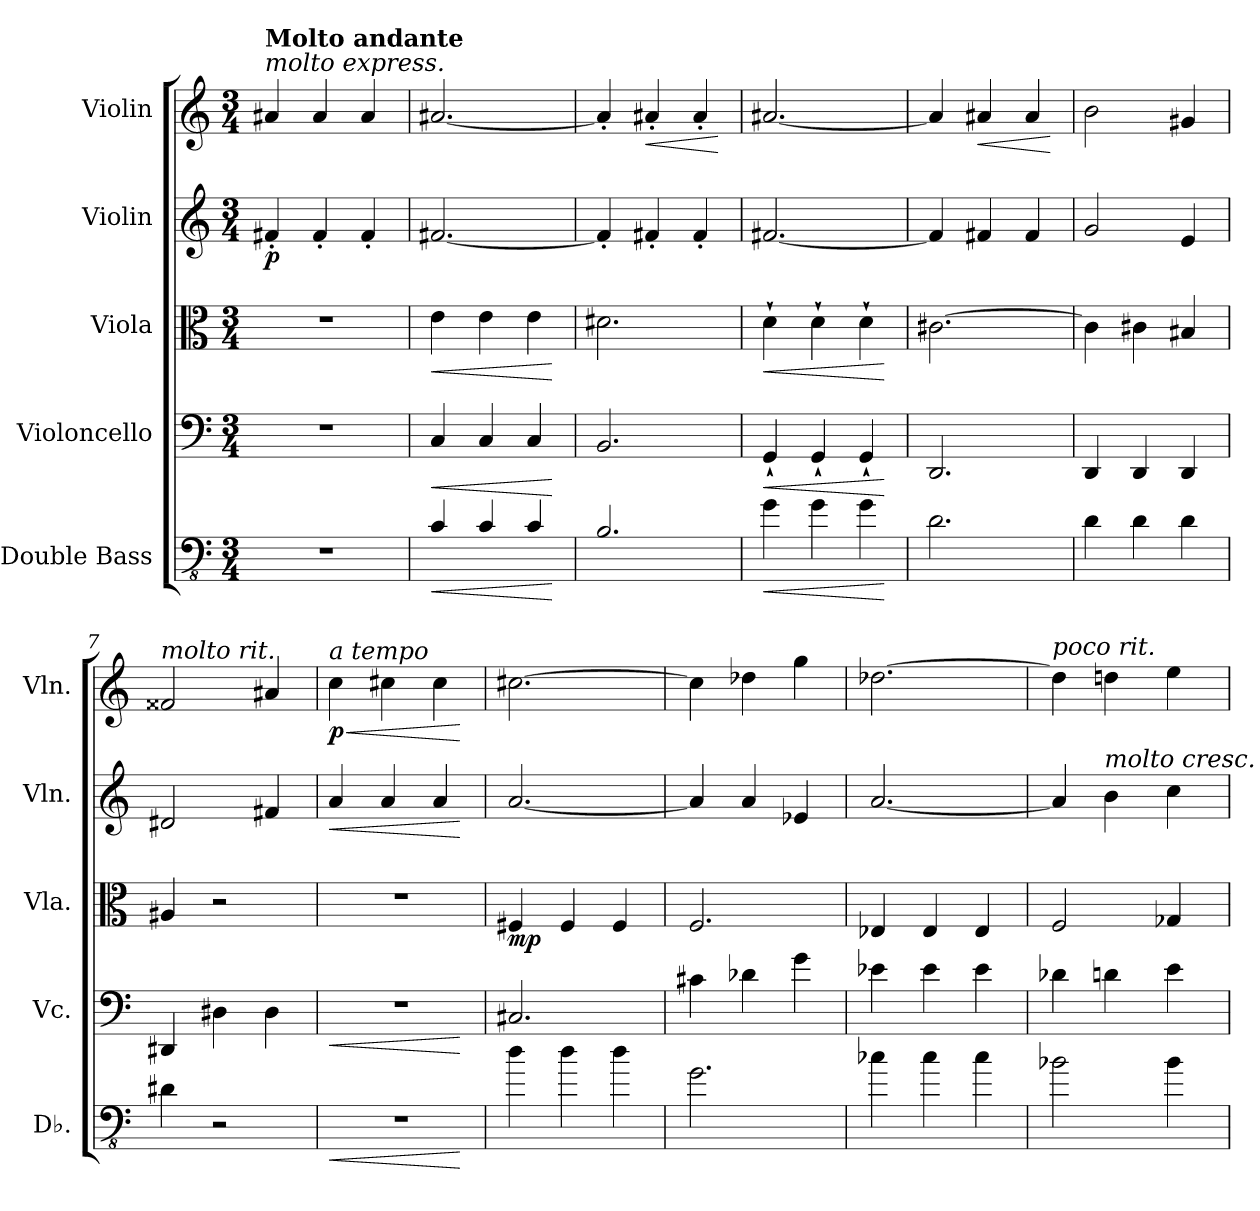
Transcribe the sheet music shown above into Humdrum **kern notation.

**kern	**dynam	**kern	**dynam	**kern	**dynam	**kern	**dynam	**kern	**dynam
*part5	*part5	*part4	*part4	*part3	*part3	*part2	*part2	*part1	*part1
*staff5	*staff5	*staff4	*staff4	*staff3	*staff3	*staff2	*staff2	*staff1	*staff1
*I"Double Bass	*	*I"Violoncello	*	*I"Viola	*	*I"Violin	*	*I"Violin	*
*I'Db.	*	*I'Vc.	*	*I'Vla.	*	*I'Vln.	*	*I'Vln.	*
*clefFv4	*	*clefF4	*	*clefC3	*	*clefG2	*	*clefG2	*
*ITrd7c12	*	*	*	*	*	*	*	*	*
*k[]	*	*k[]	*	*k[]	*	*k[]	*	*k[]	*
*M3/4	*	*M3/4	*	*M3/4	*	*M3/4	*	*M3/4	*
*MM100	*	*MM100	*	*MM100	*	*MM100	*	*MM100	*
=1	=1	=1	=1	=1	=1	=1	=1	=1	=1
!	!	!	!	!	!	!	!	!LO:TX:a:i:t=molto express.	!
!	!	!	!	!	!	!	!	!LO:TX:a:B:t=Molto andante	!
!	!	!	!	!	!	!	!LO:DY:b	!	!
2.r	.	2.r	.	2.r	.	4f#X'/	p	4a#X/	.
.	.	.	.	.	.	4f#'/	.	4a#/	.
.	.	.	.	.	.	4f#'/	.	4a#/	.
=2	=2	=2	=2	=2	=2	=2	=2	=2	=2
!	!LO:HP:b	!	!LO:HP:b	!	!LO:HP:b	!	!	!	!
4CC/	<	4C/	<	4e\	<	[2.f#X/	.	[2.a#X/	.
4CC/	.	4C/	.	4e\	.	.	.	.	.
4CC/	.	4C/	.	4e\	.	.	.	.	.
.	[	.	[	.	[	.	.	.	.
=3	=3	=3	=3	=3	=3	=3	=3	=3	=3
2.BBB/	.	2.BB/	.	2.d#X\	.	4f#'/]	.	4a#'/]	.
!	!	!	!	!	!	!	!	!	!LO:HP:b
.	.	.	.	.	.	4f#X'/	.	4a#X'/	<
.	.	.	.	.	.	4f#'/	.	4a#'/	.
.	.	.	.	.	.	.	.	.	[
=4	=4	=4	=4	=4	=4	=4	=4	=4	=4
!	!LO:HP:b	!	!LO:HP:b	!	!LO:HP:b	!	!	!	!
4GG\	<	4GG`/	<	4d`\	<	[2.f#X/	.	[2.a#X/	.
4GG\	.	4GG`/	.	4d`\	.	.	.	.	.
4GG\	.	4GG`/	.	4d`\	.	.	.	.	.
.	[	.	[	.	[	.	.	.	.
=5	=5	=5	=5	=5	=5	=5	=5	=5	=5
2.DD\	.	2.DD/	.	[2.c#X\	.	4f#/]	.	4a#/]	.
!	!	!	!	!	!	!	!	!	!LO:HP:b
.	.	.	.	.	.	4f#X/	.	4a#X/	<
.	.	.	.	.	.	4f#/	.	4a#/	.
.	.	.	.	.	.	.	.	.	[
=6	=6	=6	=6	=6	=6	=6	=6	=6	=6
4DD\	.	4DD/	.	4c#\]	.	2g/	.	2b\	.
4DD\	.	4DD/	.	4c#X\	.	.	.	.	.
4DD\	.	4DD/	.	4B#X/	.	4e/	.	4g#X/	.
=7	=7	=7	=7	=7	=7	=7	=7	=7	=7
!	!	!	!	!	!	!	!	!LO:TX:a:i:t=molto rit.	!
4DD#X\	.	4DD#X/	.	4A#X/	.	2d#X/	.	2f##X/	.
2r	.	4D#X\	.	2r	.	.	.	.	.
.	.	4D#\	.	.	.	4f#X/	.	4a#X/	.
=8	=8	=8	=8	=8	=8	=8	=8	=8	=8
!	!	!	!	!	!	!	!	!LO:TX:a:i:t=a tempo	!
!	!LO:HP:b	!	!LO:HP:b	!	!	!	!LO:HP:b	!	!LO:HP:b
!	!	!	!	!	!	!	!	!	!LO:DY:n=1:b
2.r	<	2.r	<	2.r	.	4a/	<	4cc\	< p
.	.	.	.	.	.	4a/	.	4cc#X\	.
.	.	.	.	.	.	4a/	.	4cc#\	.
.	[	.	[	.	.	.	[	.	[
!!LO:LB:g=z
=9	=9	=9	=9	=9	=9	=9	=9	=9	=9
!	!	!	!	!	!LO:DY:b	!	!	!	!
4D\	.	2.C#X/	.	4F#X/	mp	[2.a/	.	[2.cc#X\	.
4D\	.	.	.	4F#/	.	.	.	.	.
4D\	.	.	.	4F#/	.	.	.	.	.
=10	=10	=10	=10	=10	=10	=10	=10	=10	=10
2.GG\	.	4c#X\	.	2.F/	.	4a/]	.	4cc#\]	.
.	.	4d-X\	.	.	.	4a/	.	4dd-X\	.
.	.	4g\	.	.	.	4e-X/	.	4gg\	.
=11	=11	=11	=11	=11	=11	=11	=11	=11	=11
4C-X\	.	4e-X\	.	4E-X/	.	[2.a/	.	[2.dd-X\	.
4C-\	.	4e-\	.	4E-/	.	.	.	.	.
4C-\	.	4e-\	.	4E-/	.	.	.	.	.
=12	=12	=12	=12	=12	=12	=12	=12	=12	=12
!	!	!	!	!	!	!	!	!LO:TX:a:i:t=poco rit.	!
2BB-X\	.	4d-X\	.	2F/	.	4a/]	.	4dd-\]	.
!	!	!	!	!	!	!LO:TX:a:i:t=molto cresc.	!	!	!
.	.	4dn\	.	.	.	4b\	.	4ddn\	.
4BB-\	.	4e\	.	4G-X/	.	4cc\	.	4ee\	.
=	=	=	=	=	=	=	=	=	=
*-	*-	*-	*-	*-	*-	*-	*-	*-	*-
